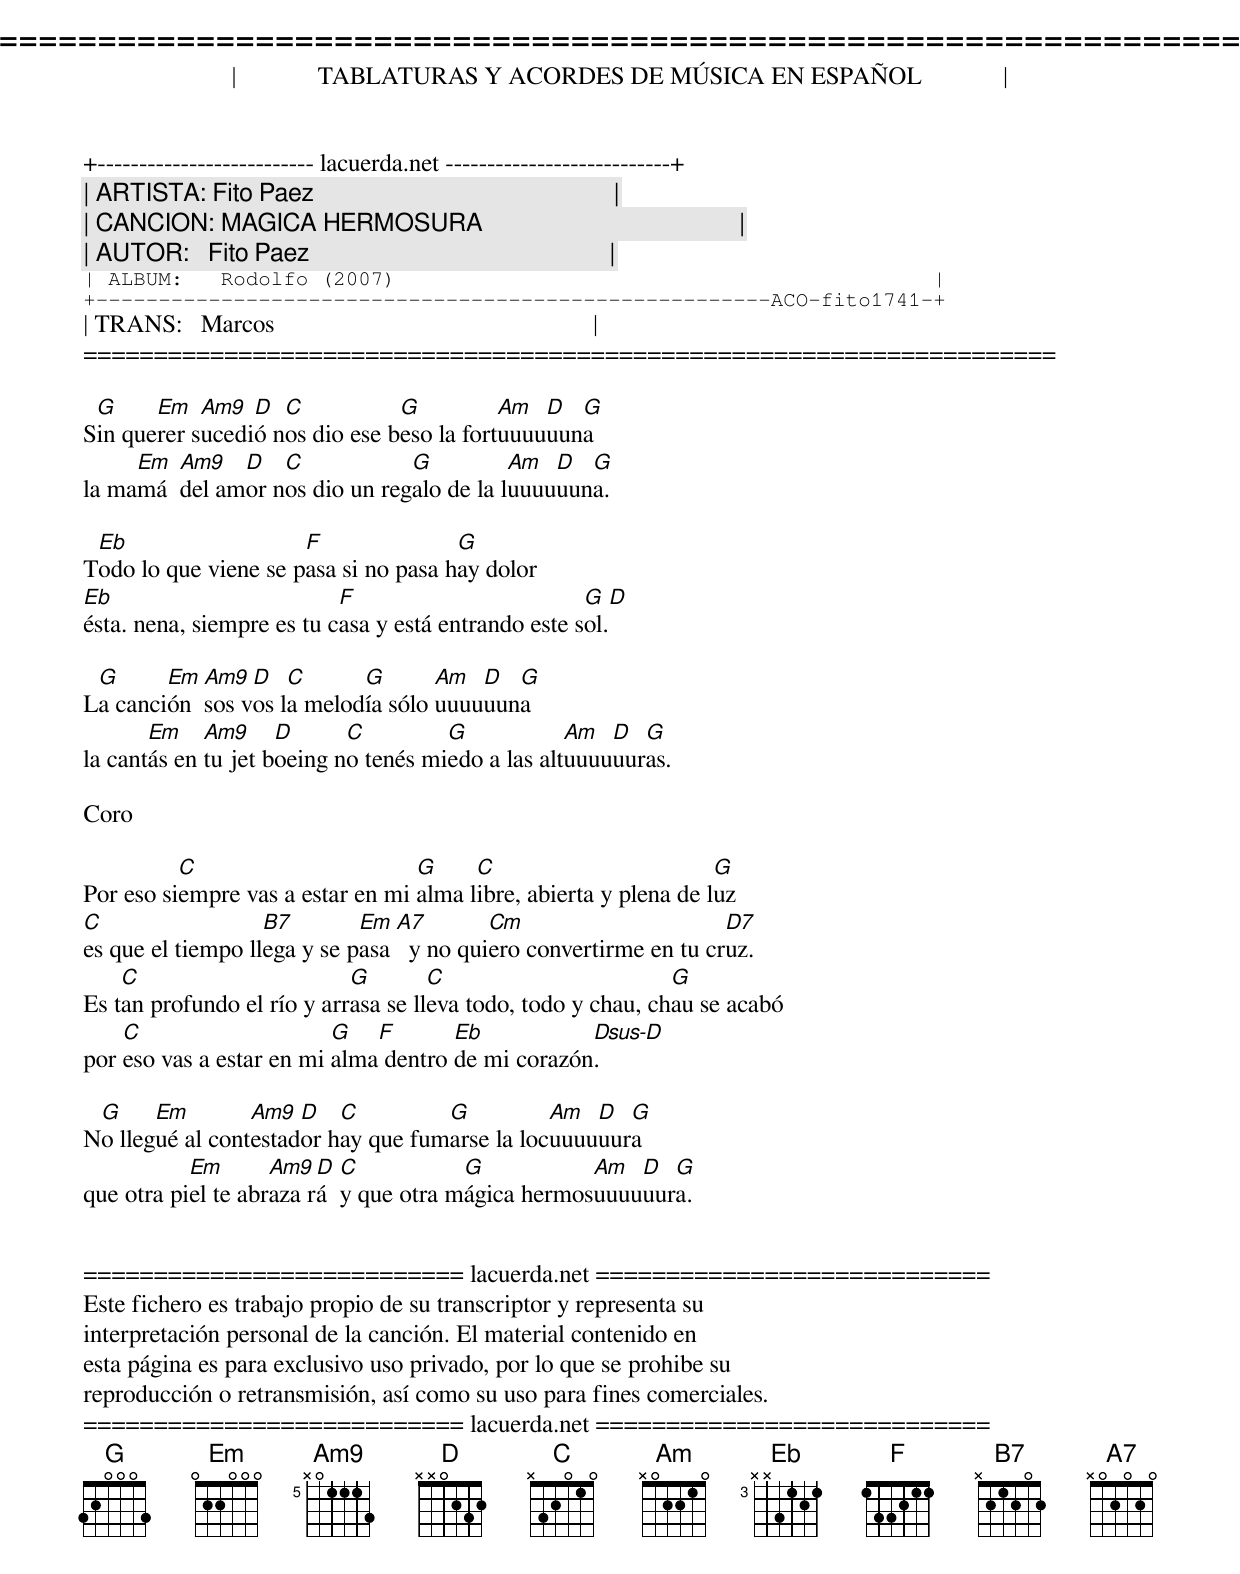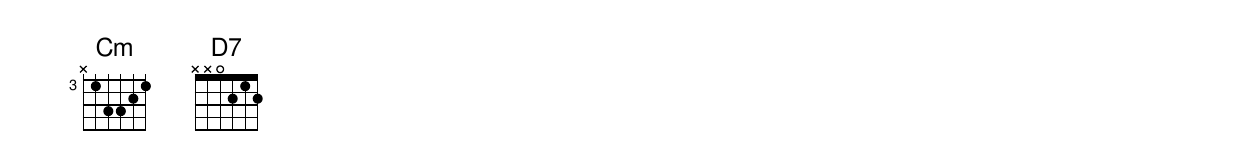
=====================================================================
|             TABLATURAS Y ACORDES DE MÚSICA EN ESPAÑOL             |
+-------------------------- lacuerda.net ---------------------------+
| ARTISTA: Fito Paez                                                |
| CANCION: MAGICA HERMOSURA                                         |
| AUTOR:   Fito Paez                                                |
| ALBUM:   Rodolfo (2007)                                           |
+------------------------------------------------------ACO-fito1741-+
| TRANS:   Marcos                                                   |
=====================================================================

 G     Em   Am9  D  C           G          Am  D  G
Sin querer sucedió nos dio ese beso la fortuuuuuuna
     Em  Am9   D   C            G          Am  D  G
la mamá  del amor nos dio un regalo de la luuuuuuna.

 Eb                   F               G
Todo lo que viene se pasa si no pasa hay dolor
Eb                         F                         G  D
ésta. nena, siempre es tu casa y está entrando este sol.

 G      Em  Am9  D   C      G       Am  D  G
La canción  sos vos la melodía sólo uuuuuuna
       Em    Am9     D      C         G            Am  D  G
la cantás en tu jet boeing no tenés miedo a las altuuuuuuras.

Coro

          C                       G     C                         G
Por eso siempre vas a estar en mi alma libre, abierta y plena de luz
C                  B7        Em  A7        Cm                      D7
es que el tiempo llega y se pasa   y no quiero convertirme en tu cruz.
    C                       G        C                        G
Es tan profundo el río y arrasa se lleva todo, todo y chau, chau se acabó
    C                     G   F       Eb           Dsus-D
por eso vas a estar en mi alma dentro de mi corazón.

 G     Em        Am9  D   C         G          Am  D  G
No llegué al contestador hay que fumarse la locuuuuuura
           Em       Am9  D  C           G           Am  D  G
que otra piel te abraza rá  y que otra mágica hermosuuuuuura.


=========================== lacuerda.net ============================
Este fichero es trabajo propio de su transcriptor y representa su
interpretación personal de la canción. El material contenido en
esta página es para exclusivo uso privado, por lo que se prohibe su
reproducción o retransmisión, así como su uso para fines comerciales.
=========================== lacuerda.net ============================
